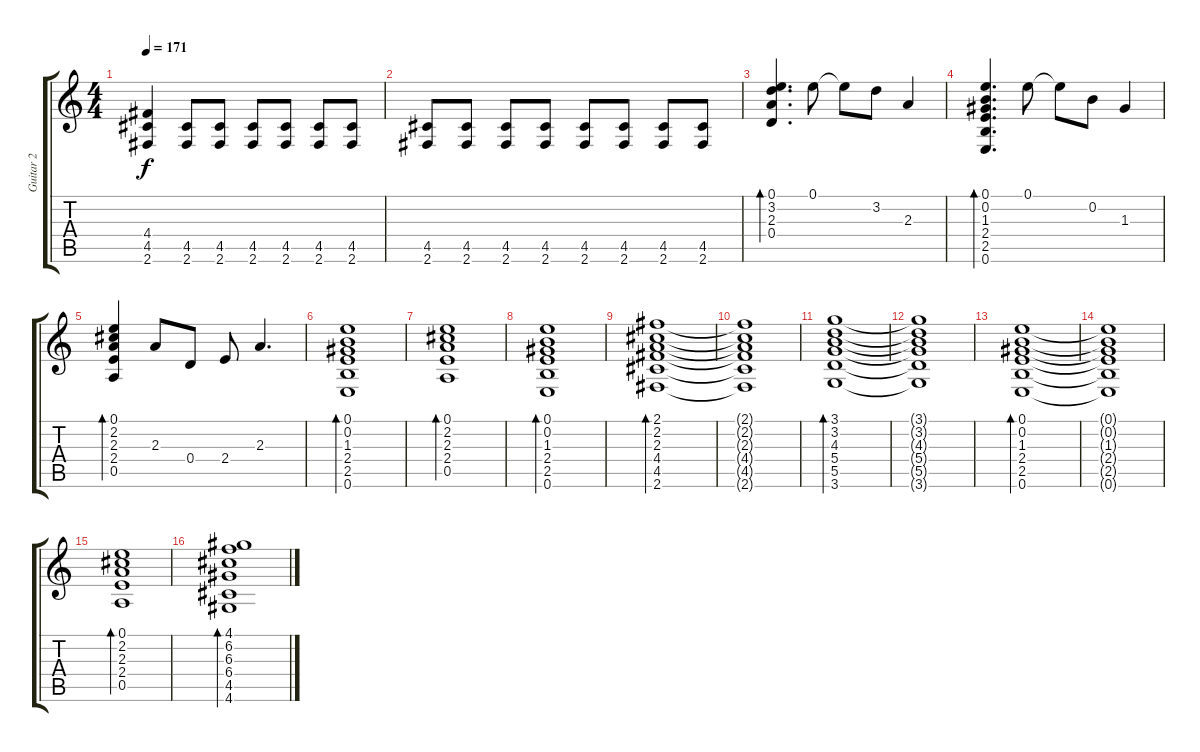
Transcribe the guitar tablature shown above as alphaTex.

\track ("Guitar 2" "Guitar 2") {instrument electricguitarclean}
\staff {score tabs}
\tuning (E4 B3 G3 D3 A2 E2) {hide}
\ts (4 4)
\tempo 171
\clef g2
\ks c
(4.4 4.5 2.6).4{dy f} (4.5 2.6).8 (4.5 2.6).8 (4.5 2.6).8 (4.5 2.6).8 (4.5 2.6).8 (4.5 2.6).8 |
(4.5 2.6).8 (4.5 2.6).8 (4.5 2.6).8 (4.5 2.6).8 (4.5 2.6).8 (4.5 2.6).8 (4.5 2.6).8 (4.5 2.6).8 |
(0.1 3.2 2.3 0.4).4{d bd 240} 0.1.8 0.1{t}.8 3.2.8 2.3.4 |
(0.1 0.2 1.3 2.4 2.5 0.6).4{d bd 240} 0.1.8 0.1{t}.8 0.2.8 1.3.4 |
(0.1 2.2 2.3 2.4 0.5).4{bd 240} 2.3.8 0.4.8 2.4.8 2.3.4{d} |
(0.1 0.2 1.3 2.4 2.5 0.6).1{bd 240} |
(0.1 2.2 2.3 2.4 0.5).1{bd 240} |
(0.1 0.2 1.3 2.4 2.5 0.6).1{bd 240} |
(2.1 2.2 2.3 4.4 4.5 2.6).1{bd 240} |
(2.1{t} 2.2{t} 2.3{t} 4.4{t} 4.5{t} 2.6{t}).1 |
(3.1 3.2 4.3 5.4 5.5 3.6).1{bd 240} |
(3.1{t} 3.2{t} 4.3{t} 5.4{t} 5.5{t} 3.6{t}).1 |
(0.1 0.2 1.3 2.4 2.5 0.6).1{bd 240} |
(0.1{t} 0.2{t} 1.3{t} 2.4{t} 2.5{t} 0.6{t}).1 |
(0.1 2.2 2.3 2.4 0.5).1{bd 240} |
(4.1 6.2 6.3 6.4 4.5 4.6).1{bd 240}
